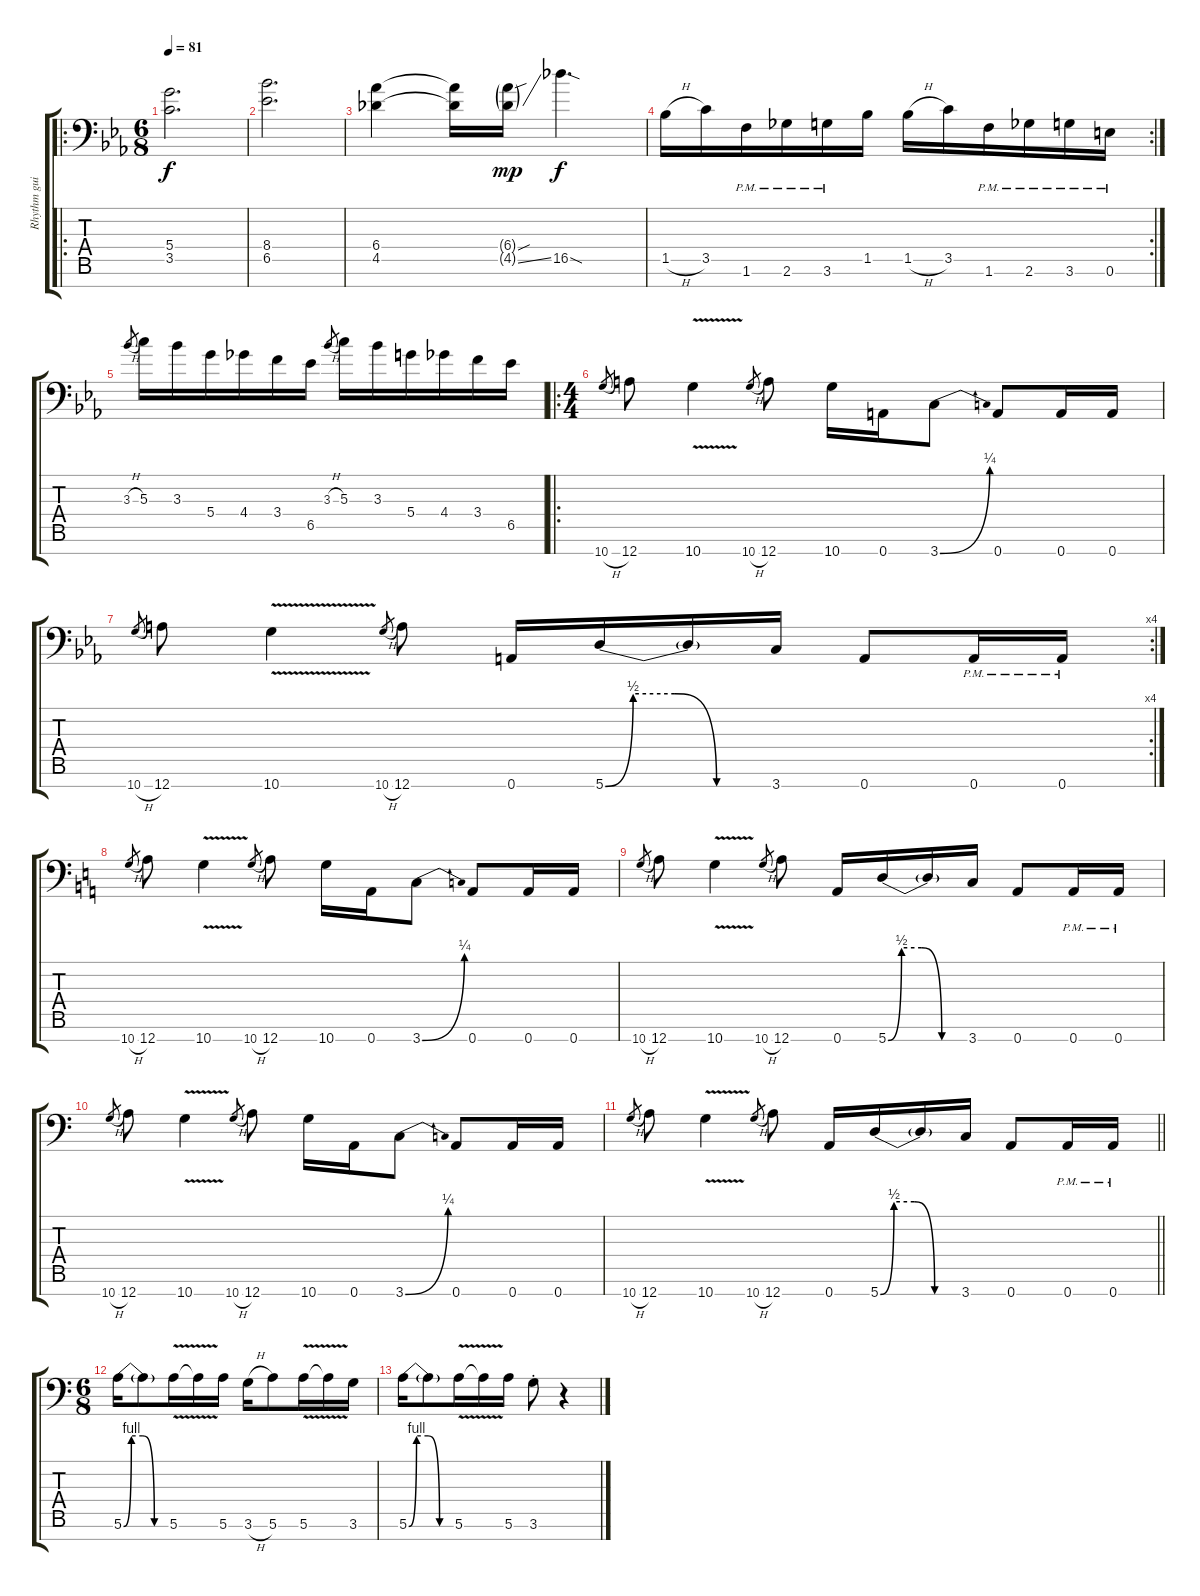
\track ("Rhythm guitar" "Rhythm gui") {instrument overdrivenguitar}
\staff {score tabs}
\tuning (E4 B3 G3 D3 A2 E2 A1) {hide}
\ro
\ts (6 8)
\tempo 81
\clef f4
\ks eb
(5.4 3.5).2{d dy f} |
(8.4 6.5).2{d} |
(6.4 4.5).4 (6.4{t} 4.5{t}).16 (6.4{sou g} 4.5{ss g}).16{dy mp} 16.5{sod}.4{d dy f} |
\rc 2
1.5{h}.16 3.5.16 1.6{pm}.16 2.6{pm}.16 3.6{pm}.16 1.5.16 1.5{h}.16 3.5.16 1.6{pm}.16 2.6{pm}.16 3.6{pm}.16 0.6{pm}.16 |
3.3{h}.8{gr} 5.3.16 3.3.16 5.4.16 4.4.16 3.4.16 6.5.16 3.3{h}.8{gr} 5.3.16 3.3.16 5.4.16 4.4.16 3.4.16 6.5.16 |
\ro
\ts (4 4)
10.7{h}.8{gr} 12.7.8 10.7{v}.4 10.7{h}.8{gr} 12.7.8 10.7.16 0.7.16 3.7{be (bend 0 0 60 1)}.8 0.7.8 0.7.16 0.7.16 |
\rc 4
10.7{h}.8{gr} 12.7.8 10.7{v}.4 10.7{h}.8{gr} 12.7.8 0.7.16 5.7{be (custom 0 0 10 2 25 2 40 0 60 0)}.16 5.7{t}.16 3.7.16 0.7.8 0.7{pm}.16 0.7{pm}.16 |
\ks c
10.7{h}.8{gr} 12.7.8 10.7{v}.4 10.7{h}.8{gr} 12.7.8 10.7.16 0.7.16 3.7{be (bend 0 0 60 1)}.8 0.7.8 0.7.16 0.7.16 |
10.7{h}.8{gr} 12.7.8 10.7{v}.4 10.7{h}.8{gr} 12.7.8 0.7.16 5.7{be (custom 0 0 10 2 25 2 40 0 60 0)}.16 5.7{t}.16 3.7.16 0.7.8 0.7{pm}.16 0.7{pm}.16 |
10.7{h}.8{gr} 12.7.8 10.7{v}.4 10.7{h}.8{gr} 12.7.8 10.7.16 0.7.16 3.7{be (bend 0 0 60 1)}.8 0.7.8 0.7.16 0.7.16 |
\barLineRight lightlight
10.7{h}.8{gr} 12.7.8 10.7{v}.4 10.7{h}.8{gr} 12.7.8 0.7.16 5.7{be (custom 0 0 10 2 25 2 40 0 60 0)}.16 5.7{t}.16 3.7.16 0.7.8 0.7{pm}.16 0.7{pm}.16 |
\ts (6 8)
5.6{be (custom 0 0 10 4 25 4 40 0 60 0)}.16 5.6{t}.8 5.6{v}.16 5.6{v t}.16 5.6.16 3.6{h}.16 5.6.8 5.6{v}.16 5.6{v t}.16 3.6.16 |
5.6{be (custom 0 0 10 4 25 4 40 0 60 0)}.16 5.6{t}.8 5.6{v}.16 5.6{v t}.16 5.6.16 3.6{st}.8 r.4
